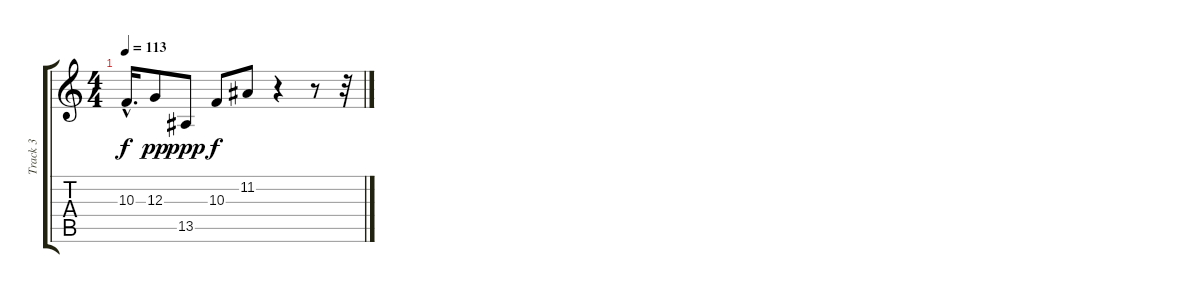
\track ("Track 3" "Track 3") {instrument electricpiano2}
\staff {score tabs}
\tuning (E4 B3 G3 D3 A2 E2) {hide}
\ts (4 4)
\tempo 113
\clef g2
\ks c
10.3{hac t}.16{d dy f} 12.3.8{dy pp} 13.5.8{dy ppp} 10.3.8{dy f} 11.2.8 r.4 r.8 r.32
